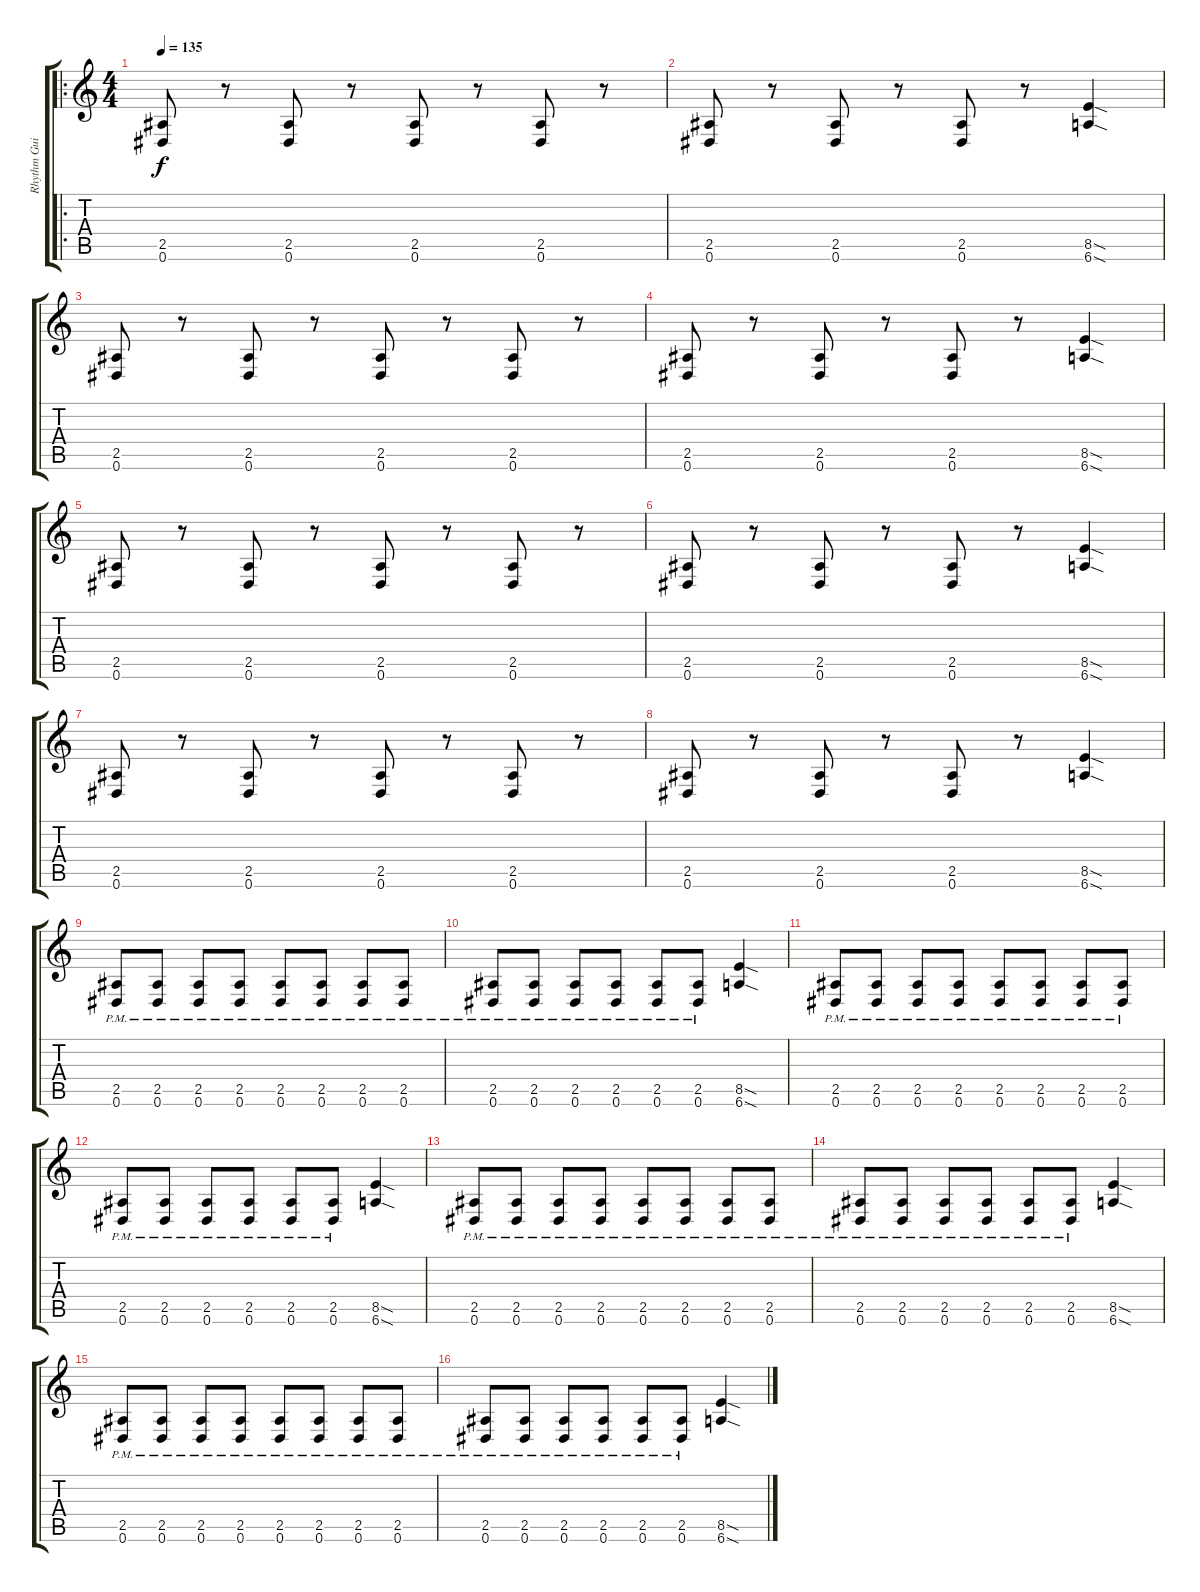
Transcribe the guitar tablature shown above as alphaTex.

\track ("Rhythm Guitar (Matt)" "Rhythm Gui") {instrument distortionguitar}
\staff {score tabs}
\tuning (Eb4 Bb3 Gb3 Db3 Ab2 Eb2) {hide}
\ro
\ts (4 4)
\tempo 135
\clef g2
\ks c
(2.5 0.6).8{dy f instrument distortionguitar} r.8 (2.5 0.6).8 r.8 (2.5 0.6).8 r.8 (2.5 0.6).8 r.8 |
(2.5 0.6).8 r.8 (2.5 0.6).8 r.8 (2.5 0.6).8 r.8 (8.5{sod} 6.6{sod}).4 |
(2.5 0.6).8 r.8 (2.5 0.6).8 r.8 (2.5 0.6).8 r.8 (2.5 0.6).8 r.8 |
(2.5 0.6).8 r.8 (2.5 0.6).8 r.8 (2.5 0.6).8 r.8 (8.5{sod} 6.6{sod}).4 |
(2.5 0.6).8 r.8 (2.5 0.6).8 r.8 (2.5 0.6).8 r.8 (2.5 0.6).8 r.8 |
(2.5 0.6).8 r.8 (2.5 0.6).8 r.8 (2.5 0.6).8 r.8 (8.5{sod} 6.6{sod}).4 |
(2.5 0.6).8 r.8 (2.5 0.6).8 r.8 (2.5 0.6).8 r.8 (2.5 0.6).8 r.8 |
(2.5 0.6).8 r.8 (2.5 0.6).8 r.8 (2.5 0.6).8 r.8 (8.5{sod} 6.6{sod}).4 |
(2.5{pm} 0.6{pm}).8 (2.5{pm} 0.6{pm}).8 (2.5{pm} 0.6{pm}).8 (2.5{pm} 0.6{pm}).8 (2.5{pm} 0.6{pm}).8 (2.5{pm} 0.6{pm}).8 (2.5{pm} 0.6{pm}).8 (2.5{pm} 0.6{pm}).8 |
(2.5{pm} 0.6{pm}).8 (2.5{pm} 0.6{pm}).8 (2.5{pm} 0.6{pm}).8 (2.5{pm} 0.6{pm}).8 (2.5{pm} 0.6{pm}).8 (2.5{pm} 0.6{pm}).8 (8.5{sod} 6.6{sod}).4 |
(2.5{pm} 0.6{pm}).8 (2.5{pm} 0.6{pm}).8 (2.5{pm} 0.6{pm}).8 (2.5{pm} 0.6{pm}).8 (2.5{pm} 0.6{pm}).8 (2.5{pm} 0.6{pm}).8 (2.5{pm} 0.6{pm}).8 (2.5{pm} 0.6{pm}).8 |
(2.5{pm} 0.6{pm}).8 (2.5{pm} 0.6{pm}).8 (2.5{pm} 0.6{pm}).8 (2.5{pm} 0.6{pm}).8 (2.5{pm} 0.6{pm}).8 (2.5{pm} 0.6{pm}).8 (8.5{sod} 6.6{sod}).4 |
(2.5{pm} 0.6{pm}).8 (2.5{pm} 0.6{pm}).8 (2.5{pm} 0.6{pm}).8 (2.5{pm} 0.6{pm}).8 (2.5{pm} 0.6{pm}).8 (2.5{pm} 0.6{pm}).8 (2.5{pm} 0.6{pm}).8 (2.5{pm} 0.6{pm}).8 |
(2.5{pm} 0.6{pm}).8 (2.5{pm} 0.6{pm}).8 (2.5{pm} 0.6{pm}).8 (2.5{pm} 0.6{pm}).8 (2.5{pm} 0.6{pm}).8 (2.5{pm} 0.6{pm}).8 (8.5{sod} 6.6{sod}).4 |
(2.5{pm} 0.6{pm}).8 (2.5{pm} 0.6{pm}).8 (2.5{pm} 0.6{pm}).8 (2.5{pm} 0.6{pm}).8 (2.5{pm} 0.6{pm}).8 (2.5{pm} 0.6{pm}).8 (2.5{pm} 0.6{pm}).8 (2.5{pm} 0.6{pm}).8 |
(2.5{pm} 0.6{pm}).8 (2.5{pm} 0.6{pm}).8 (2.5{pm} 0.6{pm}).8 (2.5{pm} 0.6{pm}).8 (2.5{pm} 0.6{pm}).8 (2.5{pm} 0.6{pm}).8 (8.5{sod} 6.6{sod}).4
